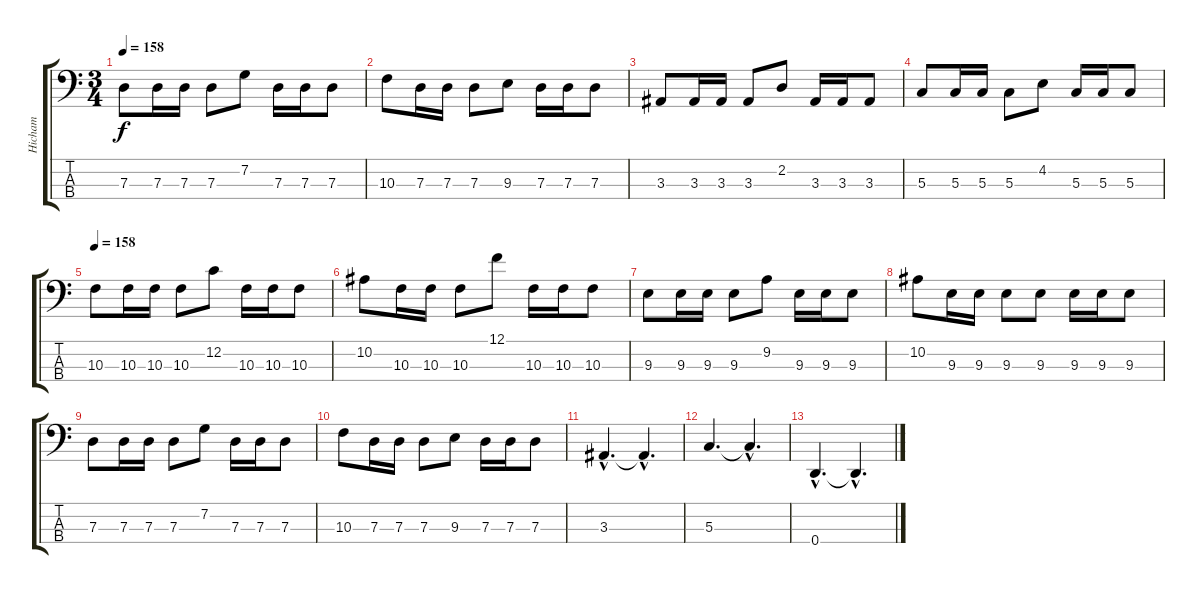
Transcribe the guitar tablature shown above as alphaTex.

\track ("Hicham" "Hicham") {instrument electricbassfinger}
\staff {score tabs}
\tuning (F2 C2 G1 D1) {hide}
\ts (3 4)
\tempo 158
\clef f4
\ks c
7.3.8{dy f} 7.3.16 7.3.16 7.3.8 7.2.8 7.3.16 7.3.16 7.3.8 |
10.3.8 7.3.16 7.3.16 7.3.8 9.3.8 7.3.16 7.3.16 7.3.8 |
3.3.8 3.3.16 3.3.16 3.3.8 2.2.8 3.3.16 3.3.16 3.3.8 |
5.3.8 5.3.16 5.3.16 5.3.8 4.2.8 5.3.16 5.3.16 5.3.8 |
\tempo 158
10.3.8 10.3.16 10.3.16 10.3.8 12.2.8 10.3.16 10.3.16 10.3.8 |
10.2.8 10.3.16 10.3.16 10.3.8 12.1.8 10.3.16 10.3.16 10.3.8 |
9.3.8 9.3.16 9.3.16 9.3.8 9.2.8 9.3.16 9.3.16 9.3.8 |
10.2.8 9.3.16 9.3.16 9.3.8 9.3.8 9.3.16 9.3.16 9.3.8 |
7.3.8 7.3.16 7.3.16 7.3.8 7.2.8 7.3.16 7.3.16 7.3.8 |
10.3.8 7.3.16 7.3.16 7.3.8 9.3.8 7.3.16 7.3.16 7.3.8 |
3.3{hac}.4{d} 3.3{hac t}.4{d} |
5.3.4{d} 5.3{hac t}.4{d} |
0.4{hac}.4{d} 0.4{hac t}.4{d}
